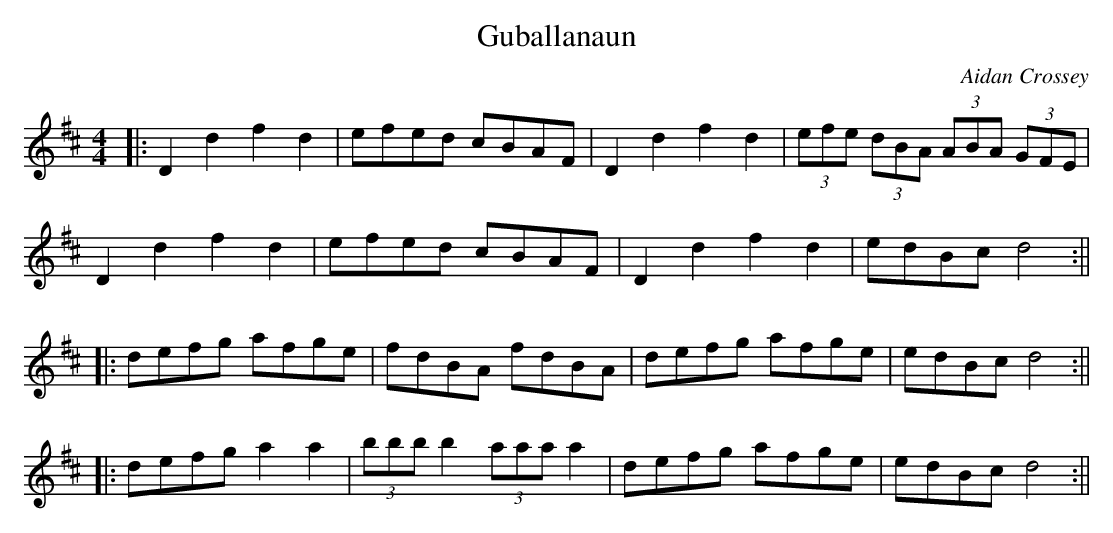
X:1
T:Guballanaun
M:4/4
L:1/8
C:Aidan Crossey
K:D
|:D2d2 f2d2|efed cBAF|D2d2 f2d2|(3efe (3dBA (3ABA (3GFE|
D2d2 f2d2|efed cBAF|D2d2 f2d2|edBc d4:||
|:defg afge|fdBA fdBA|defg afge|edBc d4:||
|:defg a2a2|(3bbbb2 (3aaaa2|defg afge|edBc d4:||
